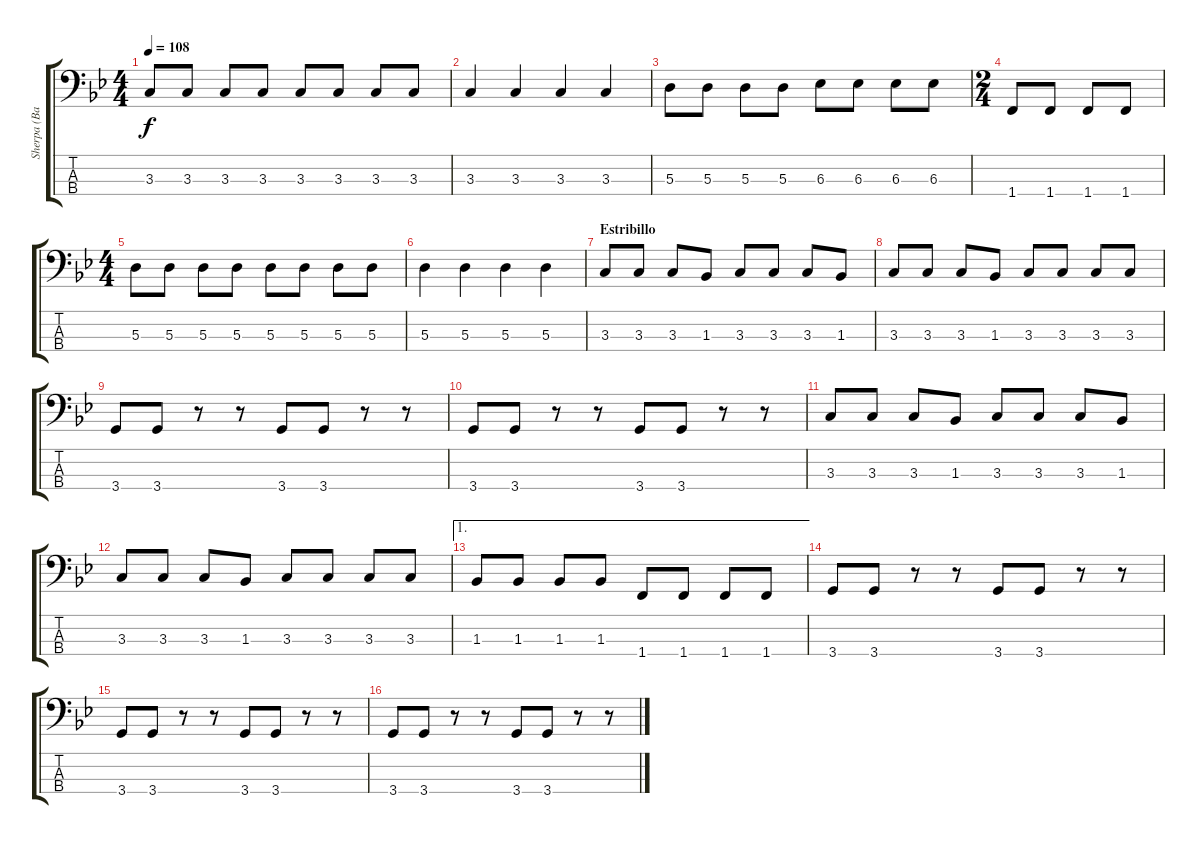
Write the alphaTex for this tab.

\track ("Sherpa (Bajo)" "Sherpa (Ba") {instrument electricbasspick}
\staff {score tabs}
\tuning (G2 D2 A1 E1) {hide}
\ts (4 4)
\tempo 108
\clef f4
\ks bb
3.3.8{dy f} 3.3.8 3.3.8 3.3.8 3.3.8 3.3.8 3.3.8 3.3.8 |
3.3.4 3.3.4 3.3.4 3.3.4 |
5.3.8 5.3.8 5.3.8 5.3.8 6.3.8 6.3.8 6.3.8 6.3.8 |
\ts (2 4)
1.4.8 1.4.8 1.4.8 1.4.8 |
\ts (4 4)
5.3.8 5.3.8 5.3.8 5.3.8 5.3.8 5.3.8 5.3.8 5.3.8 |
5.3.4 5.3.4 5.3.4 5.3.4 |
\section ("" "Estribillo")
3.3.8 3.3.8 3.3.8 1.3.8 3.3.8 3.3.8 3.3.8 1.3.8 |
3.3.8 3.3.8 3.3.8 1.3.8 3.3.8 3.3.8 3.3.8 3.3.8 |
3.4.8 3.4.8 r.8 r.8 3.4.8 3.4.8 r.8 r.8 |
3.4.8 3.4.8 r.8 r.8 3.4.8 3.4.8 r.8 r.8 |
3.3.8 3.3.8 3.3.8 1.3.8 3.3.8 3.3.8 3.3.8 1.3.8 |
3.3.8 3.3.8 3.3.8 1.3.8 3.3.8 3.3.8 3.3.8 3.3.8 |
\ae 1
1.3.8 1.3.8 1.3.8 1.3.8 1.4.8 1.4.8 1.4.8 1.4.8 |
3.4.8 3.4.8 r.8 r.8 3.4.8 3.4.8 r.8 r.8 |
3.4.8 3.4.8 r.8 r.8 3.4.8 3.4.8 r.8 r.8 |
3.4.8 3.4.8 r.8 r.8 3.4.8 3.4.8 r.8 r.8
